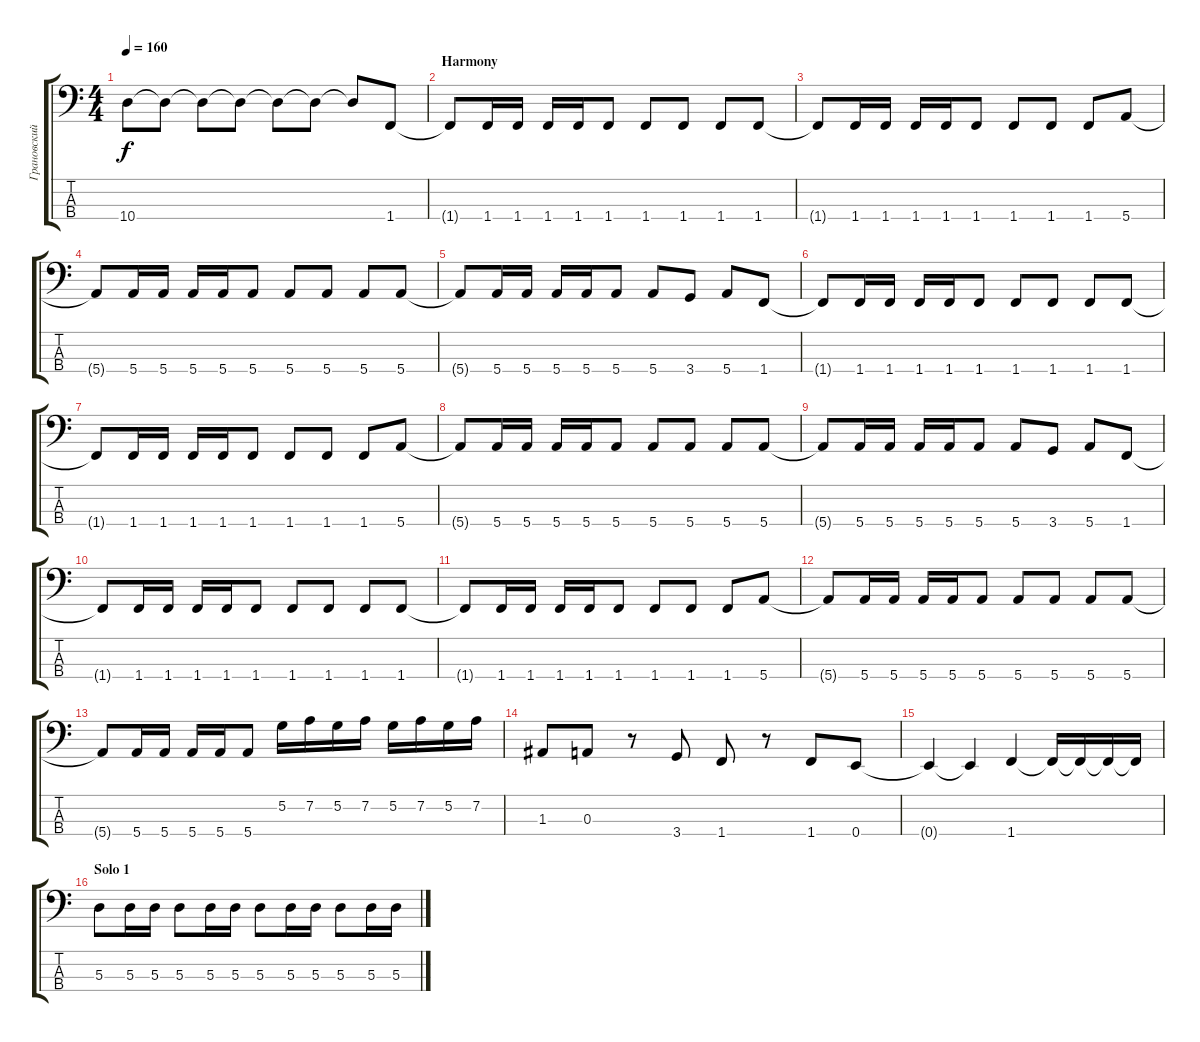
\track ("Грановский (Bass)" "Грановский") {instrument electricbassfinger}
\staff {score tabs}
\tuning (G2 D2 A1 E1) {hide}
\ts (4 4)
\tempo 160
\clef f4
\ks c
10.4.8{dy f} 10.4{t}.8 10.4{t}.8 10.4{t}.8 10.4{t}.8 10.4{t}.8 10.4{t}.8 1.4.8 |
\section ("" "Harmony")
1.4{t}.8 1.4.16 1.4.16 1.4.16 1.4.16 1.4.8 1.4.8 1.4.8 1.4.8 1.4.8 |
1.4{t}.8 1.4.16 1.4.16 1.4.16 1.4.16 1.4.8 1.4.8 1.4.8 1.4.8 5.4.8 |
5.4{t}.8 5.4.16 5.4.16 5.4.16 5.4.16 5.4.8 5.4.8 5.4.8 5.4.8 5.4.8 |
5.4{t}.8 5.4.16 5.4.16 5.4.16 5.4.16 5.4.8 5.4.8 3.4.8 5.4.8 1.4.8 |
1.4{t}.8 1.4.16 1.4.16 1.4.16 1.4.16 1.4.8 1.4.8 1.4.8 1.4.8 1.4.8 |
1.4{t}.8 1.4.16 1.4.16 1.4.16 1.4.16 1.4.8 1.4.8 1.4.8 1.4.8 5.4.8 |
5.4{t}.8 5.4.16 5.4.16 5.4.16 5.4.16 5.4.8 5.4.8 5.4.8 5.4.8 5.4.8 |
5.4{t}.8 5.4.16 5.4.16 5.4.16 5.4.16 5.4.8 5.4.8 3.4.8 5.4.8 1.4.8 |
1.4{t}.8 1.4.16 1.4.16 1.4.16 1.4.16 1.4.8 1.4.8 1.4.8 1.4.8 1.4.8 |
1.4{t}.8 1.4.16 1.4.16 1.4.16 1.4.16 1.4.8 1.4.8 1.4.8 1.4.8 5.4.8 |
5.4{t}.8 5.4.16 5.4.16 5.4.16 5.4.16 5.4.8 5.4.8 5.4.8 5.4.8 5.4.8 |
5.4{t}.8 5.4.16 5.4.16 5.4.16 5.4.16 5.4.8 5.2.16 7.2.16 5.2.16 7.2.16 5.2.16 7.2.16 5.2.16 7.2.16 |
1.3.8 0.3.8 r.8 3.4.8 1.4.8 r.8 1.4.8 0.4.8 |
0.4{t}.4 0.4{t}.4 1.4.4 1.4{t}.16 1.4{t}.16 1.4{t}.16 1.4{t}.16 |
\section ("" "Solo 1")
5.3.8 5.3.16 5.3.16 5.3.8 5.3.16 5.3.16 5.3.8 5.3.16 5.3.16 5.3.8 5.3.16 5.3.16
